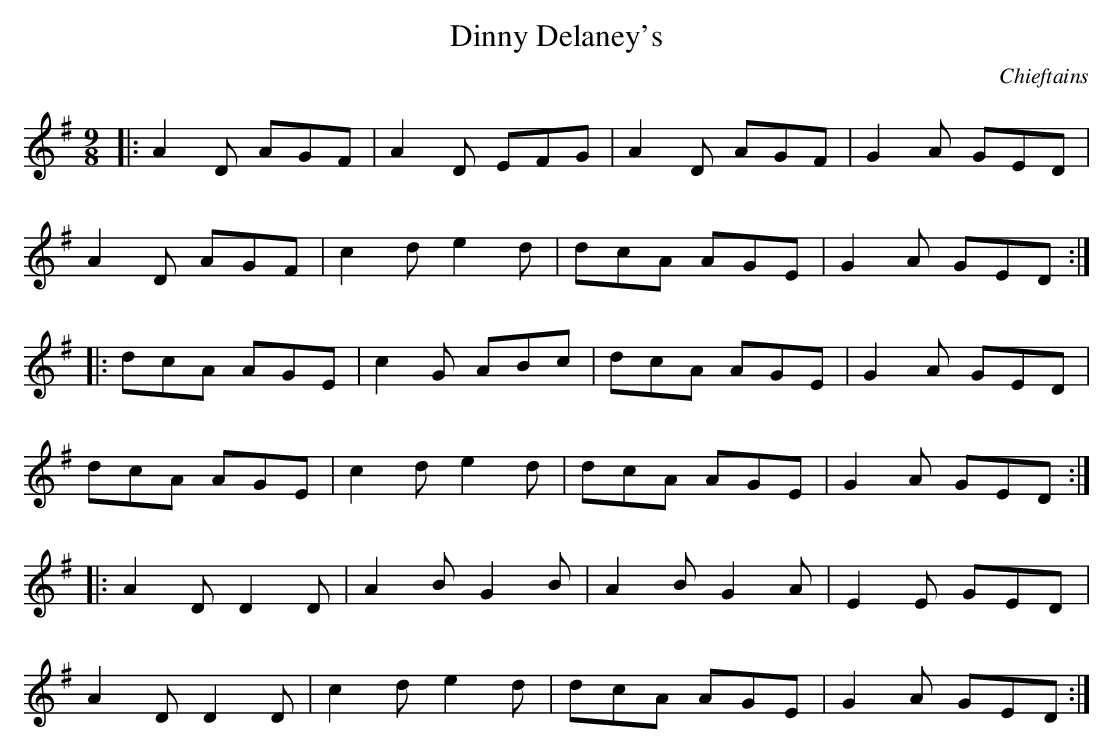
X:1
T:Dinny Delaney's
C:Chieftains
M:9/8
K:Ador
|:A2D AGF|A2D EFG|A2D AGF|G2A GED|
A2D AGF|c2de2d|dcA AGE|G2A GED:|
|:dcA AGE|c2G ABc|dcA AGE|G2A GED|
dcA AGE|c2d e2d|dcA AGE|G2A GED:|
|:A2D D2D|A2B G2B|A2B G2A|E2E GED|
A2D D2D|c2d e2d|dcA AGE|G2A GED:|
